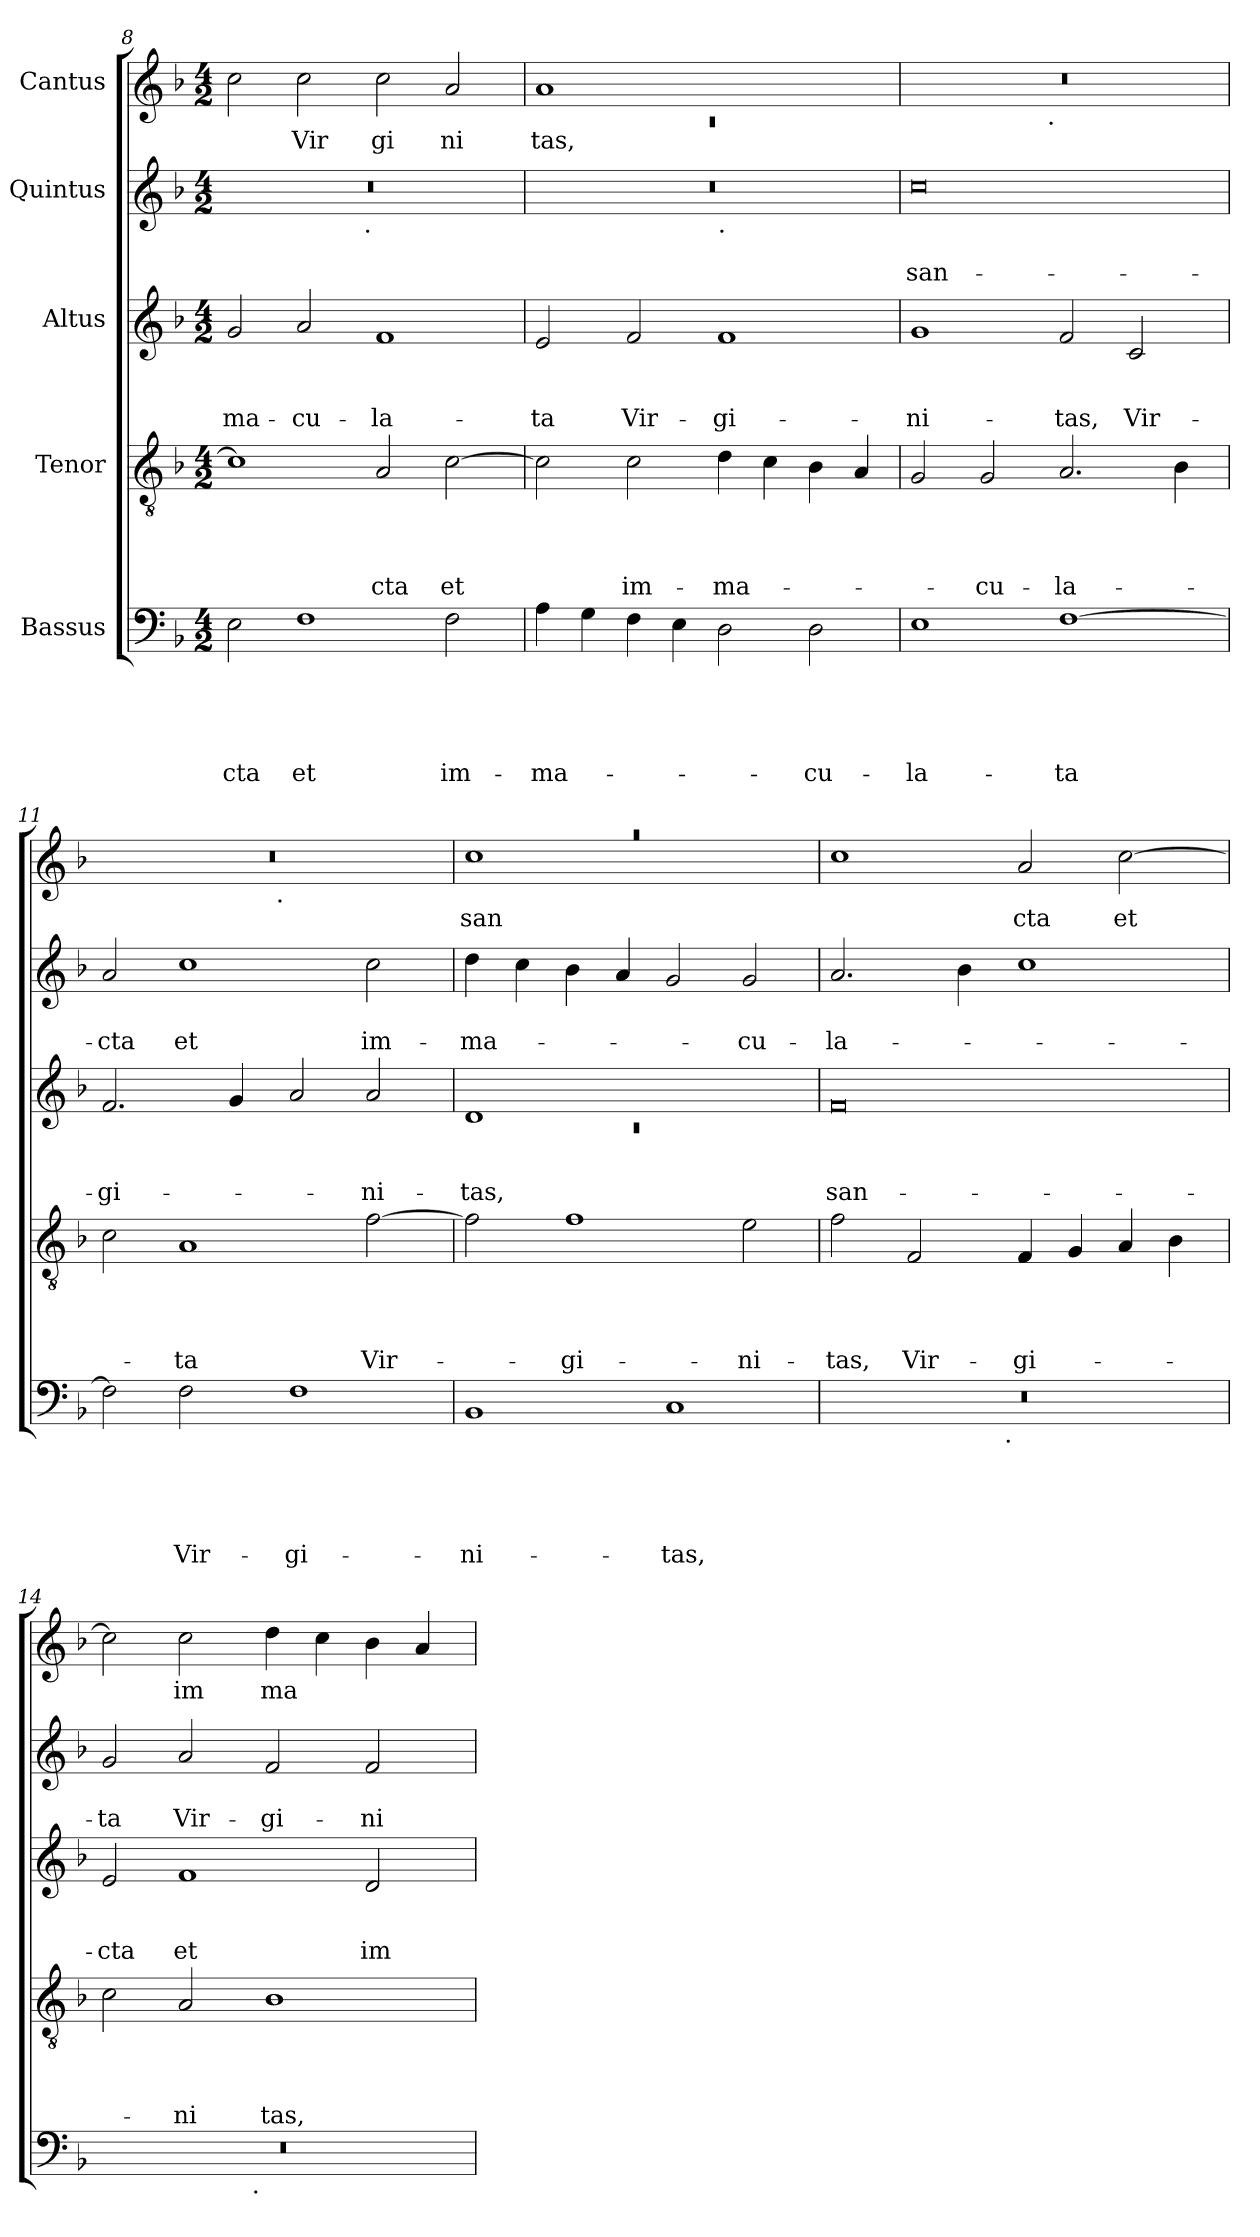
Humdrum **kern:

**kern	**text	**text	**text	**text	**text	**kern	**text	**text	**text	**text	**kern	**text	**text	**text	**kern	**text	**text	**kern	**text
*part5	*part5	*part5	*part5	*part5	*part5	*part4	*part4	*part4	*part4	*part4	*part3	*part3	*part3	*part3	*part2	*part2	*part2	*part1	*part1
*staff5	*staff5	*staff5	*staff5	*staff5	*staff5	*staff4	*staff4	*staff4	*staff4	*staff4	*staff3	*staff3	*staff3	*staff3	*staff2	*staff2	*staff2	*staff1	*staff1
*I"Bassus	*	*	*	*	*	*I"Tenor	*	*	*	*	*I"Altus	*	*	*	*I"Quintus	*	*	*I"Cantus	*
*clefF4	*	*	*	*	*	*clefGv2	*	*	*	*	*clefG2	*	*	*	*clefG2	*	*	*clefG2	*
*k[b-]	*	*	*	*	*	*k[b-]	*	*	*	*	*k[b-]	*	*	*	*k[b-]	*	*	*k[b-]	*
*F:	*	*	*	*	*	*F:	*	*	*	*	*F:	*	*	*	*F:	*	*	*F:	*
*M4/2	*	*	*	*	*	*M4/2	*	*	*	*	*M4/2	*	*	*	*M4/2	*	*	*M4/2	*
=8	=8	=8	=8	=8	=8	=8	=8	=8	=8	=8	=8	=8	=8	=8	=8	=8	=8	=8	=8
!	!	!	!	!	!LO:LY:b	!	!	!	!	!	!	!	!	!LO:LY:b	!	!	!	!	!
*	*	*	*	*	*	*	*	*	*	*	*	*	*	*	*^	*	*	*	*
2E\	.	.	.	.	-cta	1c]	.	.	.	.	2g/	.	.	-ma-	0r	2ryy	.	.	2cc\	.
!	!	!	!	!	!LO:LY:b	!	!	!	!	!	!	!	!	!LO:LY:b	!	!	!	!	!	!LO:LY:b
1F	.	.	.	.	et	.	.	.	.	.	2a/	.	.	-cu-	.	4...ryy	.	.	2cc\	Vir
!	!	!	!	!	!	!	!	!	!	!	!	!	!	!	!	!LO:TX:b:t=.	!	!	!	!
.	.	.	.	.	.	.	.	.	.	.	.	.	.	.	.	1ryy	.	.	.	.
!	!	!	!	!	!	!	!	!	!	!LO:LY:b	!	!	!	!LO:LY:b	!	!	!	!	!	!LO:LY:b
.	.	.	.	.	.	2A/	.	.	.	-cta	1f	.	.	-la-	.	.	.	.	2cc\	gi
!	!	!	!	!	!LO:LY:b	!	!	!	!	!LO:LY:b	!	!	!	!	!	!	!	!	!	!LO:LY:b
2F\	.	.	.	.	im-	[>2c\	.	.	.	et	.	.	.	.	.	.	.	.	2a/	ni
.	.	.	.	.	.	.	.	.	.	.	.	.	.	.	.	32ryy	.	.	.	.
=9	=9	=9	=9	=9	=9	=9	=9	=9	=9	=9	=9	=9	=9	=9	=9	=9	=9	=9	=9	=9
*	*	*	*	*	*	*	*	*	*	*	*	*	*	*	*	*	*	*	*^	*
!	!	!	!	!	!LO:LY:b	!	!	!	!	!	!	!	!	!LO:LY:b	!	!	!	!	!	!LO:N:vis=1	!LO:LY:b
4A\	.	.	.	.	-ma-	2c\]	.	.	.	.	2e/	.	.	-ta	0r	1ryy	.	.	1a	0rc	tas,
4G\	.	.	.	.	.	.	.	.	.	.	.	.	.	.	.	.	.	.	.	.	.
!	!	!	!	!	!	!	!	!	!	!LO:LY:b	!	!	!	!LO:LY:b	!	!	!	!	!	!	!
4F\	.	.	.	.	.	2c\	.	.	.	im-	2f/	.	.	Vir-	.	.	.	.	.	.	.
4E\	.	.	.	.	.	.	.	.	.	.	.	.	.	.	.	.	.	.	.	.	.
!	!	!	!	!	!	!	!	!	!	!	!	!	!	!	!	!LO:TX:b:t=.	!	!	!	!	!
!	!	!	!	!	!	!	!	!	!	!LO:LY:b	!	!	!	!LO:LY:b	!	!	!	!	!	!	!
2D\	.	.	.	.	.	4d\	.	.	.	-ma-	1f	.	.	-gi-	.	1ryy	.	.	1ryy	.	.
.	.	.	.	.	.	4c\	.	.	.	.	.	.	.	.	.	.	.	.	.	.	.
!	!	!	!	!	!LO:LY:b	!	!	!	!	!	!	!	!	!	!	!	!	!	!	!	!
2D\	.	.	.	.	-cu-	4B-\	.	.	.	.	.	.	.	.	.	.	.	.	.	.	.
.	.	.	.	.	.	4A/	.	.	.	.	.	.	.	.	.	.	.	.	.	.	.
=10	=10	=10	=10	=10	=10	=10	=10	=10	=10	=10	=10	=10	=10	=10	=10	=10	=10	=10	=10	=10	=10
!	!	!	!	!	!LO:LY:b	!	!	!	!	!	!	!	!	!LO:LY:b	!	!	!	!LO:LY:b	!	!	!
*	*	*	*	*	*	*	*	*	*	*	*	*	*	*	*v	*v	*	*	*	*	*
1E	.	.	.	.	-la-	2G/	.	.	.	.	1g	.	.	-ni-	0cc	.	san-	0r	2ryy	.
!	!	!	!	!	!	!	!	!	!	!LO:LY:b	!	!	!	!	!	!	!	!	!	!
.	.	.	.	.	.	2G/	.	.	.	-cu-	.	.	.	.	.	.	.	.	4...ryy	.
!	!	!	!	!	!	!	!	!	!	!	!	!	!	!	!	!	!	!	!LO:TX:b:t=.	!
.	.	.	.	.	.	.	.	.	.	.	.	.	.	.	.	.	.	.	1ryy	.
!	!	!	!	!	!LO:LY:b	!	!	!	!	!LO:LY:b	!	!	!	!LO:LY:b	!	!	!	!	!	!
[>1F	.	.	.	.	-ta	2.A/	.	.	.	-la-	2f/	.	.	-tas,	.	.	.	.	.	.
!	!	!	!	!	!	!	!	!	!	!	!	!	!	!LO:LY:b	!	!	!	!	!	!
.	.	.	.	.	.	.	.	.	.	.	2c/	.	.	Vir-	.	.	.	.	.	.
.	.	.	.	.	.	4B-\	.	.	.	.	.	.	.	.	.	.	.	.	.	.
.	.	.	.	.	.	.	.	.	.	.	.	.	.	.	.	.	.	.	32ryy	.
=11	=11	=11	=11	=11	=11	=11	=11	=11	=11	=11	=11	=11	=11	=11	=11	=11	=11	=11	=11	=11
!	!	!	!	!	!	!	!	!	!	!	!	!	!	!LO:LY:b	!	!	!LO:LY:b	!	!	!
2F\]	.	.	.	.	.	2c\	.	.	.	.	2.f/	.	.	-gi-	2a/	.	-cta	0r	2ryy	.
!	!	!	!	!	!LO:LY:b	!	!	!	!	!LO:LY:b	!	!	!	!	!	!	!LO:LY:b	!	!	!
2F\	.	.	.	.	Vir-	1A	.	.	.	-ta	.	.	.	.	1cc	.	et	.	4...ryy	.
.	.	.	.	.	.	.	.	.	.	.	4g/	.	.	.	.	.	.	.	.	.
!	!	!	!	!	!	!	!	!	!	!	!	!	!	!	!	!	!	!	!LO:TX:b:t=.	!
.	.	.	.	.	.	.	.	.	.	.	.	.	.	.	.	.	.	.	1ryy	.
!	!	!	!	!	!LO:LY:b	!	!	!	!	!	!	!	!	!	!	!	!	!	!	!
1F	.	.	.	.	-gi-	.	.	.	.	.	2a/	.	.	.	.	.	.	.	.	.
!	!	!	!	!	!	!	!	!	!	!LO:LY:b	!	!	!	!LO:LY:b	!	!	!LO:LY:b	!	!	!
.	.	.	.	.	.	[>2f\	.	.	.	Vir-	2a/	.	.	-ni-	2cc\	.	im-	.	.	.
.	.	.	.	.	.	.	.	.	.	.	.	.	.	.	.	.	.	.	32ryy	.
=12	=12	=12	=12	=12	=12	=12	=12	=12	=12	=12	=12	=12	=12	=12	=12	=12	=12	=12	=12	=12
*	*	*	*	*	*	*	*	*	*	*	*^	*	*	*	*	*	*	*	*	*
!	!	!	!	!	!LO:LY:b	!	!	!	!	!	!	!LO:N:vis=1	!	!	!LO:LY:b	!	!	!LO:LY:b	!LO:N:vis=1	!	!LO:LY:b
1BB-	.	.	.	.	-ni-	2f\]	.	.	.	.	1d	0rc	.	.	-tas,	4dd\	.	-ma-	0raa	1cc	san
.	.	.	.	.	.	.	.	.	.	.	.	.	.	.	.	4cc\	.	.	.	.	.
!	!	!	!	!	!	!	!	!	!	!LO:LY:b	!	!	!	!	!	!	!	!	!	!	!
.	.	.	.	.	.	1f	.	.	.	-gi-	.	.	.	.	.	4b-\	.	.	.	.	.
.	.	.	.	.	.	.	.	.	.	.	.	.	.	.	.	4a/	.	.	.	.	.
!	!	!	!	!	!LO:LY:b	!	!	!	!	!	!	!	!	!	!	!	!	!	!	!	!
1C	.	.	.	.	-tas,	.	.	.	.	.	1ryy	.	.	.	.	2g/	.	.	.	1ryy	.
!	!	!	!	!	!	!	!	!	!	!LO:LY:b	!	!	!	!	!	!	!	!LO:LY:b	!	!	!
.	.	.	.	.	.	2e\	.	.	.	-ni-	.	.	.	.	.	2g/	.	-cu-	.	.	.
*	*	*	*	*	*	*	*	*	*	*	*v	*v	*	*	*	*	*	*	*v	*v	*
=13	=13	=13	=13	=13	=13	=13	=13	=13	=13	=13	=13	=13	=13	=13	=13	=13	=13	=13	=13
!	!	!	!	!	!	!	!	!	!	!LO:LY:b	!	!	!	!LO:LY:b	!	!	!LO:LY:b	!	!
*^	*	*	*	*	*	*	*	*	*	*	*	*	*	*	*	*	*	*	*
0r	2ryy	.	.	.	.	.	2f\	.	.	.	-tas,	0f	.	.	san-	2.a/	.	-la-	1cc	.
!	!	!	!	!	!	!	!	!	!	!	!LO:LY:b	!	!	!	!	!	!	!	!	!
.	4...ryy	.	.	.	.	.	2F/	.	.	.	Vir-	.	.	.	.	.	.	.	.	.
.	.	.	.	.	.	.	.	.	.	.	.	.	.	.	.	4b-\	.	.	.	.
!	!LO:TX:b:t=.	!	!	!	!	!	!	!	!	!	!	!	!	!	!	!	!	!	!	!
.	1ryy	.	.	.	.	.	.	.	.	.	.	.	.	.	.	.	.	.	.	.
!	!	!	!	!	!	!	!	!	!	!	!LO:LY:b	!	!	!	!	!	!	!	!	!LO:LY:b
.	.	.	.	.	.	.	4F/	.	.	.	-gi-	.	.	.	.	1cc	.	.	2a/	cta
.	.	.	.	.	.	.	4G/	.	.	.	.	.	.	.	.	.	.	.	.	.
!	!	!	!	!	!	!	!	!	!	!	!	!	!	!	!	!	!	!	!	!LO:LY:b
.	.	.	.	.	.	.	4A/	.	.	.	.	.	.	.	.	.	.	.	[<2cc\	et
.	.	.	.	.	.	.	4B-\	.	.	.	.	.	.	.	.	.	.	.	.	.
.	32ryy	.	.	.	.	.	.	.	.	.	.	.	.	.	.	.	.	.	.	.
!!LO:PB:g=z
=14	=14	=14	=14	=14	=14	=14	=14	=14	=14	=14	=14	=14	=14	=14	=14	=14	=14	=14	=14	=14
!	!	!	!	!	!	!	!	!	!	!	!	!	!	!	!LO:LY:b	!	!	!LO:LY:b	!	!
0r	2ryy	.	.	.	.	.	2c\	.	.	.	.	2e/	.	.	-cta	2g/	.	-ta	2cc\]	.
!	!	!	!	!	!	!	!	!	!	!	!LO:LY:b	!	!	!	!LO:LY:b	!	!	!LO:LY:b	!	!LO:LY:b
.	4...ryy	.	.	.	.	.	2A/	.	.	.	-ni	1f	.	.	et	2a/	.	Vir-	2cc\	im
!	!LO:TX:b:t=.	!	!	!	!	!	!	!	!	!	!	!	!	!	!	!	!	!	!	!
.	1ryy	.	.	.	.	.	.	.	.	.	.	.	.	.	.	.	.	.	.	.
!	!	!	!	!	!	!	!	!	!	!	!LO:LY:b	!	!	!	!	!	!	!LO:LY:b	!	!LO:LY:b
.	.	.	.	.	.	.	1B-	.	.	.	tas,	.	.	.	.	2f/	.	-gi-	4dd\	ma
.	.	.	.	.	.	.	.	.	.	.	.	.	.	.	.	.	.	.	4cc\	.
!	!	!	!	!	!	!	!	!	!	!	!	!	!	!	!LO:LY:b	!	!	!LO:LY:b	!	!
.	.	.	.	.	.	.	.	.	.	.	.	2d/	.	.	im-	2f/	.	-ni-	4b-\	.
.	.	.	.	.	.	.	.	.	.	.	.	.	.	.	.	.	.	.	4a/	.
.	32ryy	.	.	.	.	.	.	.	.	.	.	.	.	.	.	.	.	.	.	.
*v	*v	*	*	*	*	*	*	*	*	*	*	*	*	*	*	*	*	*	*	*
=	=	=	=	=	=	=	=	=	=	=	=	=	=	=	=	=	=	=	=
*-	*-	*-	*-	*-	*-	*-	*-	*-	*-	*-	*-	*-	*-	*-	*-	*-	*-	*-	*-
